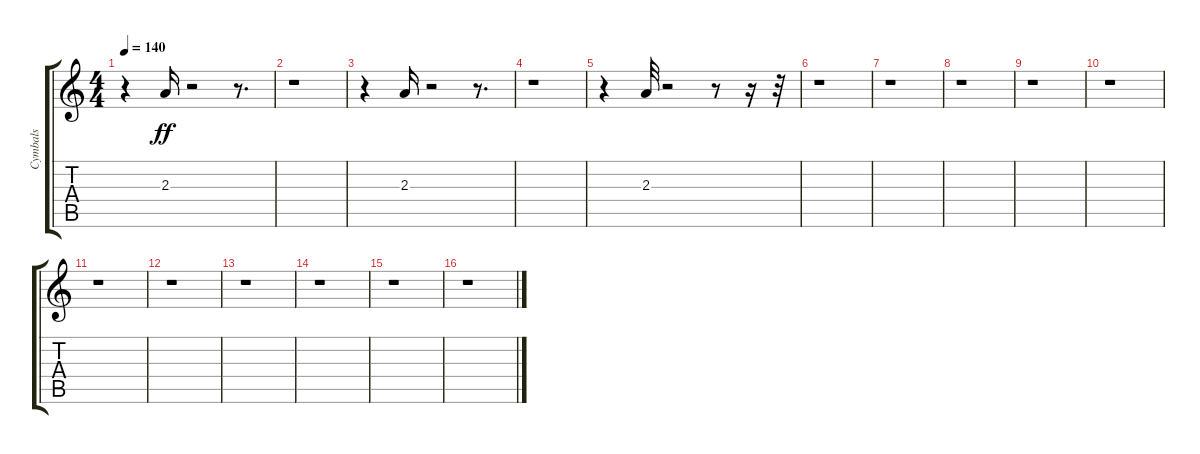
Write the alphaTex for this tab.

\track ("Cymbals" "Cymbals") {instrument acousticguitarnylon}
\staff {score tabs}
\tuning (E4 B3 G3 D3 A2 E2) {hide}
\ts (4 4)
\tempo 140
\clef g2
\ks c
r.4{dy ff} 2.3.16 r.2 r.8{d} |
r.1 |
r.4 2.3.16 r.2 r.8{d} |
r.1 |
r.4 2.3.32 r.2 r.8 r.16 r.32 |
r.1 |
r.1 |
r.1 |
r.1 |
r.1 |
r.1 |
r.1 |
r.1 |
r.1 |
r.1 |
r.1
